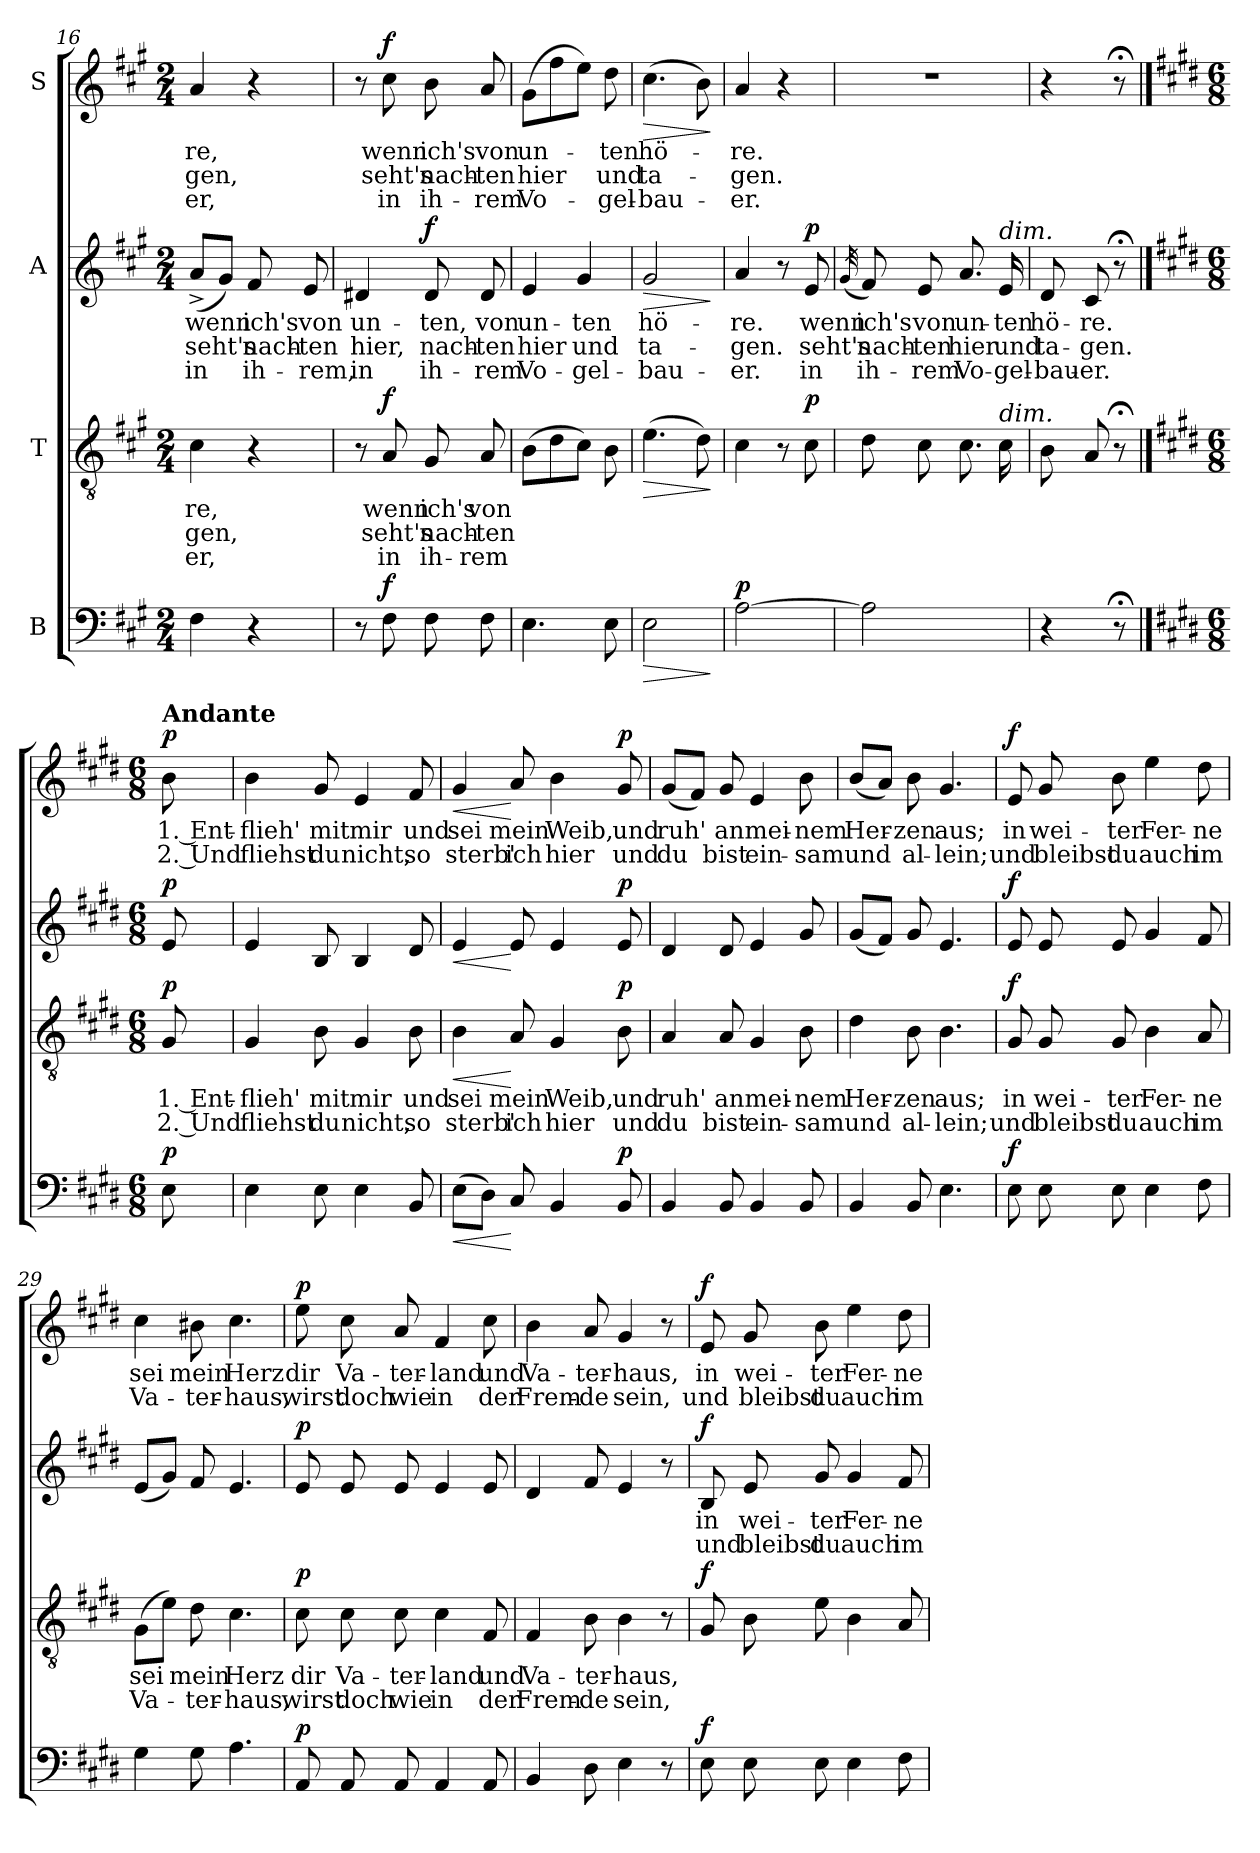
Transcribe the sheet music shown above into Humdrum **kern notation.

**kern	**dynam	**kern	**text	**text	**text	**dynam	**kern	**text	**text	**text	**dynam	**kern	**text	**text	**text	**dynam
*part4	*part4	*part3	*part3	*part3	*part3	*part3	*part2	*part2	*part2	*part2	*part2	*part1	*part1	*part1	*part1	*part1
*staff4	*staff4	*staff3	*staff3	*staff3	*staff3	*staff3	*staff2	*staff2	*staff2	*staff2	*staff2	*staff1	*staff1	*staff1	*staff1	*staff1
*I"B	*	*I"T	*	*	*	*	*I"A	*	*	*	*	*I"S	*	*	*	*
*clefF4	*	*clefGv2	*	*	*	*	*clefG2	*	*	*	*	*clefG2	*	*	*	*
*k[f#c#g#]	*	*k[f#c#g#]	*	*	*	*	*k[f#c#g#]	*	*	*	*	*k[f#c#g#]	*	*	*	*
*M2/4	*	*M2/4	*	*	*	*	*M2/4	*	*	*	*	*M2/4	*	*	*	*
=16	=16	=16	=16	=16	=16	=16	=16	=16	=16	=16	=16	=16	=16	=16	=16	=16
4F#\	.	4c#\	-re,	-gen,	-er,	.	(8a^/L	wenn	seht's	in	.	4a/	­re,	­gen,	­er,	.
.	.	.	.	.	.	.	8g#/J)	.	.	.	.	.	.	.	.	.
4r	.	4r	.	.	.	.	8f#/	ich's	nach-	ih-	.	4r	.	.	.	.
.	.	.	.	.	.	.	8e/	von	-ten	-rem,	.	.	.	.	.	.
=17	=17	=17	=17	=17	=17	=17	=17	=17	=17	=17	=17	=17	=17	=17	=17	=17
8r	.	8r	.	.	.	.	4d#X/	un-	hier,	in	.	8r	.	.	.	.
!	!LO:DY:a	!	!	!	!	!LO:DY:a	!	!	!	!	!	!	!	!	!	!LO:DY:a
8F#\	f	8A/	wenn	seht's	in	f	.	.	.	.	.	8cc#\	wenn	seht's	in	f
!	!	!	!	!	!	!	!	!	!	!	!LO:DY:a	!	!	!	!	!
8F#\	.	8G#/	ich's	nach-	ih-	.	8d#/	-ten,	nach-	ih-	f	8b\	ich's	nach-	ih-	.
8F#\	.	8A/	von	-ten	-rem	.	8d#/	von	-ten	-rem	.	8a/	von	-ten	-rem	.
!!LO:LB:g=z
=18	=18	=18	=18	=18	=18	=18	=18	=18	=18	=18	=18	=18	=18	=18	=18	=18
4.E\	.	(8B\L	.	.	.	.	4e/	un-	hier	Vo-	.	(8g#\L	un-	hier	Vo-	.
.	.	8d\	.	.	.	.	.	.	.	.	.	8ff#\	.	.	.	.
.	.	8c#\J)	.	.	.	.	4g#/	-ten	und	-gel-	.	8ee\J)	.	.	.	.
8E\	.	8B\	.	.	.	.	.	.	.	.	.	8dd\	-ten	und	-gel-	.
=19	=19	=19	=19	=19	=19	=19	=19	=19	=19	=19	=19	=19	=19	=19	=19	=19
!	!LO:HP:b	!	!	!	!	!LO:HP:b	!	!	!	!	!LO:HP:b	!	!	!	!	!LO:HP:b
2E\	>	(4.e\	.	.	.	>	2g#/	hö-	ta-	-bau-	>	(4.cc#\	hö-	ta-	-bau-	>
.	.	8d\)	.	.	.	.	.	.	.	.	.	8b\)	.	.	.	.
.	]	.	.	.	.	]	.	.	.	.	]	.	.	.	.	]
=20	=20	=20	=20	=20	=20	=20	=20	=20	=20	=20	=20	=20	=20	=20	=20	=20
!	!LO:DY:a	!	!	!	!	!	!	!	!	!	!	!	!	!	!	!
[2A\	p	4c#\	.	.	.	.	4a/	-re.	-gen.	-er.	.	4a/	-re.	-gen.	-er.	.
.	.	8r	.	.	.	.	8r	.	.	.	.	4r	.	.	.	.
!	!	!	!	!	!	!LO:DY:a	!	!	!	!	!LO:DY:a	!	!	!	!	!
.	.	8c#\	.	.	.	p	8e/	wenn	seht's	in	p	.	.	.	.	.
=21	=21	=21	=21	=21	=21	=21	=21	=21	=21	=21	=21	=21	=21	=21	=21	=21
.	.	.	.	.	.	.	(32qg#/	.	.	.	.	.	.	.	.	.
2A\]	.	8d\	.	.	.	.	8f#/)	ich's	nach-	ih-	.	2r	.	.	.	.
.	.	8c#\	.	.	.	.	8e/	von	-ten	-rem	.	.	.	.	.	.
.	.	8.c#\	.	.	.	.	8.a/	un-	hier	Vo-	.	.	.	.	.	.
!	!	!	!	!	!	!	!LO:TX:a:i:t=dim.	!	!	!	!	!	!	!	!	!
!	!	!LO:TX:a:i:t=dim.	!	!	!	!	!	!	!	!	!	!	!	!	!	!
.	.	16c#\	.	.	.	.	16e/	-ten	und	-gel-	.	.	.	.	.	.
=22	=22	=22	=22	=22	=22	=22	=22	=22	=22	=22	=22	=22	=22	=22	=22	=22
4r	.	8B\	.	.	.	.	8d/	hö-	ta-	-bau-	.	4r	.	.	.	.
.	.	8A/	.	.	.	.	8c#/	-re.	-gen.	-er.	.	.	.	.	.	.
8r;<	.	8r;<	.	.	.	.	8r;<	.	.	.	.	8r;<	.	.	.	.
!!LO:PB:g=z
==23	==23	==23	==23	==23	==23	==23	==23	==23	==23	==23	==23	==23	==23	==23	==23	==23
*k[f#c#g#d#]	*	*k[f#c#g#d#]	*	*	*	*	*k[f#c#g#d#]	*	*	*	*	*k[f#c#g#d#]	*	*	*	*
*M6/8	*	*M6/8	*	*	*	*	*M6/8	*	*	*	*	*M6/8	*	*	*	*
!	!	!	!	!	!	!	!	!	!	!	!	!LO:TX:a:B:t=Andante	!	!	!	!
!	!LO:DY:a	!	!	!	!	!LO:DY:a	!	!	!	!	!LO:DY:a	!	!	!	!	!LO:DY:a
8E\	p	8G#/	1. Ent-	2. Und	.	p	8e/	.	.	.	p	8b\	1. Ent-	2. Und	.	p
=24	=24	=24	=24	=24	=24	=24	=24	=24	=24	=24	=24	=24	=24	=24	=24	=24
4E\	.	4G#/	-flieh'	fliehst	.	.	4e/	.	.	.	.	4b\	-flieh'	fliehst	.	.
8E\	.	8B\	mit	du	.	.	8B/	.	.	.	.	8g#/	mit	du	.	.
4E\	.	4G#/	mir	nicht,	.	.	4B/	.	.	.	.	4e/	mir	nicht,	.	.
8BB/	.	8B\	und	so	.	.	8d#/	.	.	.	.	8f#/	und	so	.	.
=25	=25	=25	=25	=25	=25	=25	=25	=25	=25	=25	=25	=25	=25	=25	=25	=25
!	!LO:HP:b	!	!	!	!	!LO:HP:b	!	!	!	!	!LO:HP:b	!	!	!	!	!LO:HP:b
(8E\L	<	4B\	sei	sterb'	.	<	4e/	.	.	.	<	4g#/	sei	sterb'	.	<
8D#\J)	.	.	.	.	.	.	.	.	.	.	.	.	.	.	.	.
8C#/	[	8A/	mein	ich	.	[	8e/	.	.	.	[	8a/	mein	ich	.	[
4BB/	.	4G#/	Weib,	hier	.	.	4e/	.	.	.	.	4b\	Weib,	hier	.	.
!	!LO:DY:a	!	!	!	!	!LO:DY:a	!	!	!	!	!LO:DY:a	!	!	!	!	!LO:DY:a
8BB/	p	8B\	und	und	.	p	8e/	.	.	.	p	8g#/	und	und	.	p
=26	=26	=26	=26	=26	=26	=26	=26	=26	=26	=26	=26	=26	=26	=26	=26	=26
4BB/	.	4A/	ruh'	du	.	.	4d#/	.	.	.	.	(8g#/L	ruh'	du	.	.
.	.	.	.	.	.	.	.	.	.	.	.	8f#/J)	.	.	.	.
8BB/	.	8A/	an	bist	.	.	8d#/	.	.	.	.	8g#/	an	bist	.	.
4BB/	.	4G#/	mei-	ein-	.	.	4e/	.	.	.	.	4e/	mei-	ein-	.	.
8BB/	.	8B\	-nem	-sam	.	.	8g#/	.	.	.	.	8b\	-nem	-sam	.	.
=27	=27	=27	=27	=27	=27	=27	=27	=27	=27	=27	=27	=27	=27	=27	=27	=27
4BB/	.	4d#\	Her-	und	.	.	(8g#/L	.	.	.	.	(8b/L	Her-	und	.	.
.	.	.	.	.	.	.	8f#/J)	.	.	.	.	8a/J)	.	.	.	.
8BB/	.	8B\	-zen	al-	.	.	8g#/	.	.	.	.	8b\	-zen	al-	.	.
4.E\	.	4.B\	aus;	-lein;	.	.	4.e/	.	.	.	.	4.g#/	aus;	-lein;	.	.
!!LO:LB:g=z
=28	=28	=28	=28	=28	=28	=28	=28	=28	=28	=28	=28	=28	=28	=28	=28	=28
!	!LO:DY:a	!	!	!	!	!LO:DY:a	!	!	!	!	!LO:DY:a	!	!	!	!	!LO:DY:a
8E\	f	8G#/	in	und	.	f	8e/	.	.	.	f	8e/	in	und	.	f
8E\	.	8G#/	wei-	bleibst	.	.	8e/	.	.	.	.	8g#/	wei-	bleibst	.	.
8E\	.	8G#/	-ter	du	.	.	8e/	.	.	.	.	8b\	-ter	du	.	.
4E\	.	4B\	Fer-	auch	.	.	4g#/	.	.	.	.	4ee\	Fer-	auch	.	.
8F#\	.	8A/	-ne	im	.	.	8f#/	.	.	.	.	8dd#\	-ne	im	.	.
=29	=29	=29	=29	=29	=29	=29	=29	=29	=29	=29	=29	=29	=29	=29	=29	=29
4G#\	.	(8G#\L	sei	-Va-	.	.	(8e/L	.	.	.	.	4cc#\	sei	Va-	.	.
.	.	8e\J)	.	.	.	.	8g#/J)	.	.	.	.	.	.	.	.	.
8G#\	.	8d#\	mein	-ter-	.	.	8f#/	.	.	.	.	8b#X\	mein	-ter-	.	.
4.A\	.	4.c#\	Herz	-haus,	.	.	4.e/	.	.	.	.	4.cc#\	Herz	-haus,	.	.
=30	=30	=30	=30	=30	=30	=30	=30	=30	=30	=30	=30	=30	=30	=30	=30	=30
!	!LO:DY:a	!	!	!	!	!LO:DY:a	!	!	!	!	!LO:DY:a	!	!	!	!	!LO:DY:a
8AA/	p	8c#\	dir	wirst	.	p	8e/	.	.	.	p	8ee\	dir	wirst	.	p
8AA/	.	8c#\	Va-	doch	.	.	8e/	.	.	.	.	8cc#\	Va-	doch	.	.
8AA/	.	8c#\	-ter-	wie	.	.	8e/	.	.	.	.	8a/	-ter-	wie	.	.
4AA/	.	4c#\	-land	in	.	.	4e/	.	.	.	.	4f#/	-land	in	.	.
8AA/	.	8F#/	und	der	.	.	8e/	.	.	.	.	8cc#\	und	der	.	.
=31	=31	=31	=31	=31	=31	=31	=31	=31	=31	=31	=31	=31	=31	=31	=31	=31
4BB/	.	4F#/	Va-	Frem-	.	.	4d#/	.	.	.	.	4b\	Va-	Frem-	.	.
8D#\	.	8B\	-ter-	-de	.	.	8f#/	.	.	.	.	8a/	-ter-	-de	.	.
4E\	.	4B\	-haus,	sein,	.	.	4e/	.	.	.	.	4g#/	-haus,	sein,	.	.
8r	.	8r	.	.	.	.	8r	.	.	.	.	8r	.	.	.	.
!!LO:LB:g=z
=32	=32	=32	=32	=32	=32	=32	=32	=32	=32	=32	=32	=32	=32	=32	=32	=32
!	!LO:DY:a	!	!	!	!	!LO:DY:a	!	!	!	!	!LO:DY:a	!	!	!	!	!LO:DY:a
8E\	f	8G#/	.	.	.	f	8B/	in	und	.	f	8e/	in	und	.	f
8E\	.	8B\	.	.	.	.	8e/	wei-	bleibst	.	.	8g#/	wei-	bleibst	.	.
8E\	.	8e\	.	.	.	.	8g#/	-ter	du	.	.	8b\	-ter	du	.	.
4E\	.	4B\	.	.	.	.	4g#/	Fer-	auch	.	.	4ee\	Fer-	auch	.	.
8F#\	.	8A/	.	.	.	.	8f#/	-ne	im	.	.	8dd#\	-ne	im	.	.
=	=	=	=	=	=	=	=	=	=	=	=	=	=	=	=	=
*-	*-	*-	*-	*-	*-	*-	*-	*-	*-	*-	*-	*-	*-	*-	*-	*-
